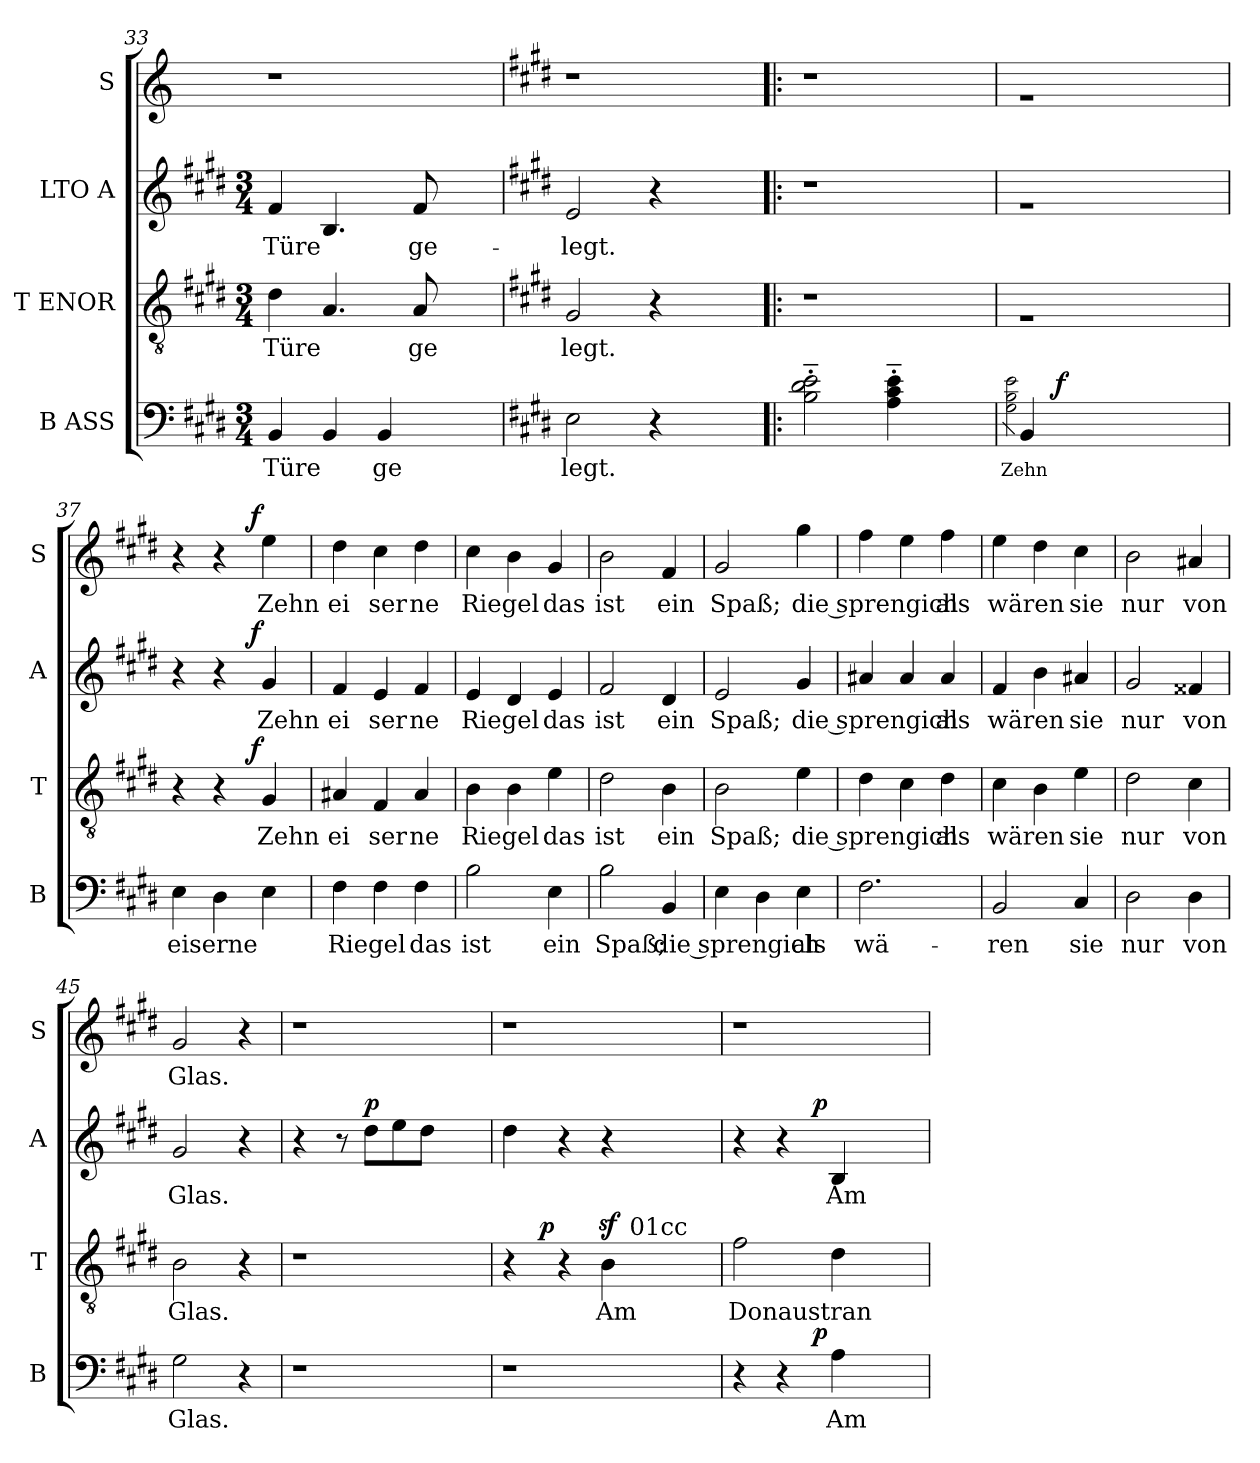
**kern	**text	**dynam	**kern	**text	**dynam	**kern	**text	**dynam	**kern	**text	**dynam
*part4	*part4	*part4	*part3	*part3	*part3	*part2	*part2	*part2	*part1	*part1	*part1
*staff4	*staff4	*staff4	*staff3	*staff3	*staff3	*staff2	*staff2	*staff2	*staff1	*staff1	*staff1
*I"B ASS	*	*	*I"T ENOR	*	*	*I"LTO A	*	*	*I"S	*	*
*I'B	*	*	*I'T	*	*	*I'A	*	*	*I'S	*	*
*clefF4	*	*	*clefGv2	*	*	*clefG2	*	*	*clefG2	*	*
*k[f#c#g#d#]	*	*	*k[f#c#g#d#]	*	*	*k[f#c#g#d#]	*	*	*k[]	*	*
*E:	*	*	*E:	*	*	*E:	*	*	*C:	*	*
*M3/4	*	*	*M3/4	*	*	*M3/4	*	*	*	*	*
=33	=33	=33	=33	=33	=33	=33	=33	=33	=33	=33	=33
!	!LO:LY:b	!	!	!LO:LY:b	!	!	!LO:LY:b	!	!	!	!
4BB/	Türe	.	4d#\	Türe	.	4f#/	Türe	.	1r	.	.
4BB/	.	.	4.A/	.	.	4.B/	.	.	.	.	.
!	!LO:LY:b	!	!	!	!	!	!	!	!	!	!
4BB/	ge	.	.	.	.	.	.	.	.	.	.
!	!	!	!	!LO:LY:b	!	!	!LO:LY:b	!	!	!	!
.	.	.	8A/	ge	.	8f#/	ge-	.	.	.	.
4ryy	.	.	4ryy	.	.	4ryy	.	.	.	.	.
!!LO:PB:g=z
=34	=34	=34	=34	=34	=34	=34	=34	=34	=34	=34	=34
*	*	*	*	*	*	*	*	*	*k[f#c#g#d#]	*	*
*	*	*	*	*	*	*	*	*	*E:	*	*
!	!LO:LY:b	!	!	!LO:LY:b	!	!	!LO:LY:b	!	!LO:N:vis=1	!	!
2E\	legt.	.	2G#/	legt.	.	2e/	-legt.	.	1r	.	.
4r	.	.	4r	.	.	4r	.	.	.	.	.
4ryy	.	.	4ryy	.	.	4ryy	.	.	.	.	.
=35!|:	=35!|:	=35!|:	=35!|:	=35!|:	=35!|:	=35!|:	=35!|:	=35!|:	=35!|:	=35!|:	=35!|:
!	!	!	!LO:N:vis=1	!	!	!LO:N:vis=1	!	!	!LO:N:vis=1	!	!
2B\'>~> 2d#\'>~> 2e\'>~>	.	.	2.r	.	.	2.r	.	.	1r	.	.
4A\'>~> 4c#\'>~> 4e\'>~>	.	.	.	.	.	.	.	.	.	.	.
4ryy	.	.	4ryy	.	.	4ryy	.	.	.	.	.
=36	=36	=36	=36	=36	=36	=36	=36	=36	=36	=36	=36
!	!LO:LY:b	!	!	!	!	!	!	!	!	!	!
2qG#\ 2qB\ 2qe\	Zehn	.	.	.	.	.	.	.	.	.	.
!	!	!	!LO:N:vis=1	!	!	!LO:N:vis=1	!	!	!LO:N:vis=1	!	!
*^	*	*	*	*	*	*	*	*	*	*	*
4BB/	8ryy	.	.	2.rA	.	.	2.ra	.	.	1ra	.	.
!	!	!	!LO:DY:a	!	!	!	!	!	!	!	!	!
.	2..ryy	.	f	.	.	.	.	.	.	.	.	.
2.ryy	.	.	.	.	.	.	.	.	.	.	.	.
.	.	.	.	4ryy	.	.	4ryy	.	.	.	.	.
=37	=37	=37	=37	=37	=37	=37	=37	=37	=37	=37	=37	=37
!	!	!LO:LY:b	!	!	!	!	!	!	!	!	!	!
*v	*v	*	*	*^	*	*	*^	*	*	*^	*	*
4E\	eiserne	.	4r	4...ryy	.	.	4r	4...ryy	.	.	4r	4...ryy	.	.
4D#\	.	.	4r	.	.	.	4r	.	.	.	4r	.	.	.
!	!	!	!	!	!	!LO:DY:a	!	!	!	!LO:DY:a	!	!	!	!LO:DY:a
.	.	.	.	4ryy	.	f	.	4ryy	.	f	.	4ryy	.	f
!	!	!	!	!	!LO:LY:b	!	!	!	!LO:LY:b	!	!	!	!LO:LY:b	!
4E\	.	.	4G#/	.	Zehn	.	4g#/	.	Zehn	.	4ee\	.	Zehn	.
.	.	.	.	32ryy	.	.	.	32ryy	.	.	.	32ryy	.	.
=38	=38	=38	=38	=38	=38	=38	=38	=38	=38	=38	=38	=38	=38	=38
!	!LO:LY:b	!	!	!	!LO:LY:b	!	!	!	!LO:LY:b	!	!	!	!LO:LY:b	!
*	*	*	*v	*v	*	*	*	*	*	*	*v	*v	*	*
*	*	*	*	*	*	*v	*v	*	*	*	*	*
4F#\	Riegel	.	4A#X/	ei	.	4f#/	ei	.	4dd#\	ei	.
!	!	!	!	!LO:LY:b	!	!	!LO:LY:b	!	!	!LO:LY:b	!
4F#\	.	.	4F#/	ser	.	4e/	ser	.	4cc#\	ser	.
!	!LO:LY:b	!	!	!LO:LY:b	!	!	!LO:LY:b	!	!	!LO:LY:b	!
4F#\	das	.	4A#/	ne	.	4f#/	ne	.	4dd#\	ne	.
=39	=39	=39	=39	=39	=39	=39	=39	=39	=39	=39	=39
!	!LO:LY:b	!	!	!LO:LY:b	!	!	!LO:LY:b	!	!	!LO:LY:b	!
2B\	ist	.	4B\	Riegel	.	4e/	Riegel	.	4cc#\	Riegel	.
.	.	.	4B\	.	.	4d#/	.	.	4b\	.	.
!	!LO:LY:b	!	!	!LO:LY:b	!	!	!LO:LY:b	!	!	!LO:LY:b	!
4E\	ein	.	4e\	das	.	4e/	das	.	4g#/	das	.
=40	=40	=40	=40	=40	=40	=40	=40	=40	=40	=40	=40
!	!LO:LY:b	!	!	!LO:LY:b	!	!	!LO:LY:b	!	!	!LO:LY:b	!
2B\	Spaß;	.	2d#\	ist	.	2f#/	ist	.	2b\	ist	.
!	!LO:LY:b	!	!	!LO:LY:b	!	!	!LO:LY:b	!	!	!LO:LY:b	!
4BB/	die sprengich	.	4B\	ein	.	4d#/	ein	.	4f#/	ein	.
=41	=41	=41	=41	=41	=41	=41	=41	=41	=41	=41	=41
!	!	!	!	!LO:LY:b	!	!	!LO:LY:b	!	!	!LO:LY:b	!
4E\	.	.	2B\	Spaß;	.	2e/	Spaß;	.	2g#/	Spaß;	.
4D#\	.	.	.	.	.	.	.	.	.	.	.
!	!LO:LY:b	!	!	!LO:LY:b	!	!	!LO:LY:b	!	!	!LO:LY:b	!
4E\	als	.	4e\	die sprengich	.	4g#/	die sprengich	.	4gg#\	die sprengich	.
=42	=42	=42	=42	=42	=42	=42	=42	=42	=42	=42	=42
!	!LO:LY:b	!	!	!	!	!	!	!	!	!	!
2.F#\	wä-	.	4d#\	.	.	4a#X/	.	.	4ff#\	.	.
.	.	.	4c#\	.	.	4a#/	.	.	4ee\	.	.
!	!	!	!	!LO:LY:b	!	!	!LO:LY:b	!	!	!LO:LY:b	!
.	.	.	4d#\	als	.	4a#/	als	.	4ff#\	als	.
!!LO:LB:g=z
=43	=43	=43	=43	=43	=43	=43	=43	=43	=43	=43	=43
!	!LO:LY:b	!	!	!LO:LY:b	!	!	!LO:LY:b	!	!	!LO:LY:b	!
2BB/	-ren	.	4c#\	wären	.	4f#/	wären	.	4ee\	wären	.
.	.	.	4B\	.	.	4b\	.	.	4dd#\	.	.
!	!LO:LY:b	!	!	!LO:LY:b	!	!	!LO:LY:b	!	!	!LO:LY:b	!
4C#/	sie	.	4e\	sie	.	4a#X/	sie	.	4cc#\	sie	.
=44	=44	=44	=44	=44	=44	=44	=44	=44	=44	=44	=44
!	!LO:LY:b	!	!	!LO:LY:b	!	!	!LO:LY:b	!	!	!LO:LY:b	!
2D#\	nur	.	2d#\	nur	.	2g#/	nur	.	2b\	nur	.
!	!LO:LY:b	!	!	!LO:LY:b	!	!	!LO:LY:b	!	!	!LO:LY:b	!
4D#\	von	.	4c#\	von	.	4f##X/	von	.	4a#X/	von	.
=45	=45	=45	=45	=45	=45	=45	=45	=45	=45	=45	=45
!	!LO:LY:b	!	!	!LO:LY:b	!	!	!LO:LY:b	!	!	!LO:LY:b	!
2G#\	Glas.	.	2B\	Glas.	.	2g#/	Glas.	.	2g#/	Glas.	.
4r	.	.	4r	.	.	4r	.	.	4r	.	.
=46	=46	=46	=46	=46	=46	=46	=46	=46	=46	=46	=46
!LO:N:vis=1	!	!	!LO:N:vis=1	!	!	!	!	!	!LO:N:vis=1	!	!
2.r	.	.	2.r	.	.	4ra	.	.	1r	.	.
.	.	.	.	.	.	8ra	.	.	.	.	.
!	!	!	!	!	!	!	!	!LO:DY:a	!	!	!
.	.	.	.	.	.	8dd#\L	.	p	.	.	.
.	.	.	.	.	.	8ee\	.	.	.	.	.
.	.	.	.	.	.	8dd#\J	.	.	.	.	.
4ryy	.	.	4ryy	.	.	4ryy	.	.	.	.	.
=47	=47	=47	=47	=47	=47	=47	=47	=47	=47	=47	=47
!LO:N:vis=1	!	!	!	!	!	!	!	!	!LO:N:vis=1	!	!
*	*	*	*^	*	*	*	*	*	*	*	*
*	*	*	*	*^	*	*	*	*	*	*	*	*
2.r	.	.	4r	8.ryy	2ryy	.	.	4dd#\	.	.	1r	.	.
!	!	!	!	!	!	!	!LO:DY:a	!	!	!	!	!	!
.	.	.	.	2ryy	.	.	p	.	.	.	.	.	.
.	.	.	4r	.	.	.	.	4ra	.	.	.	.	.
!	!	!	!	!	!	!LO:LY:b	!	!	!	!	!	!	!
.	.	.	4Bz>\	.	8ryy	Am	.	4ra	.	.	.	.	.
!	!	!	!	!	!LO:TX:a:t=01cc	!	!	!	!	!	!	!	!
.	.	.	.	.	4.ryy	.	.	.	.	.	.	.	.
.	.	.	.	4ryy	.	.	.	.	.	.	.	.	.
4ryy	.	.	4ryy	.	.	.	.	4ryy	.	.	.	.	.
.	.	.	.	16ryy	.	.	.	.	.	.	.	.	.
=48	=48	=48	=48	=48	=48	=48	=48	=48	=48	=48	=48	=48	=48
!	!	!	!	!	!	!LO:LY:b	!	!	!	!	!LO:N:vis=1	!	!
*^	*	*	*v	*v	*v	*	*	*^	*	*	*	*	*
4r	4..ryy	.	.	2f#\	Donaustran	.	4r	4..ryy	.	.	1r	.	.
4r	.	.	.	.	.	.	4r	.	.	.	.	.	.
!	!	!	!LO:DY:a	!	!	!	!	!	!	!LO:DY:a	!	!	!
.	2ryy	.	p	.	.	.	.	2ryy	.	p	.	.	.
!	!	!LO:LY:b	!	!	!	!	!	!	!LO:LY:b	!	!	!	!
4A\	.	Am	.	4d#\	.	.	4B/	.	Am	.	.	.	.
4ryy	.	.	.	4ryy	.	.	4ryy	.	.	.	.	.	.
.	16ryy	.	.	.	.	.	.	16ryy	.	.	.	.	.
*v	*v	*	*	*	*	*	*v	*v	*	*	*	*	*
=	=	=	=	=	=	=	=	=	=	=	=
*-	*-	*-	*-	*-	*-	*-	*-	*-	*-	*-	*-
